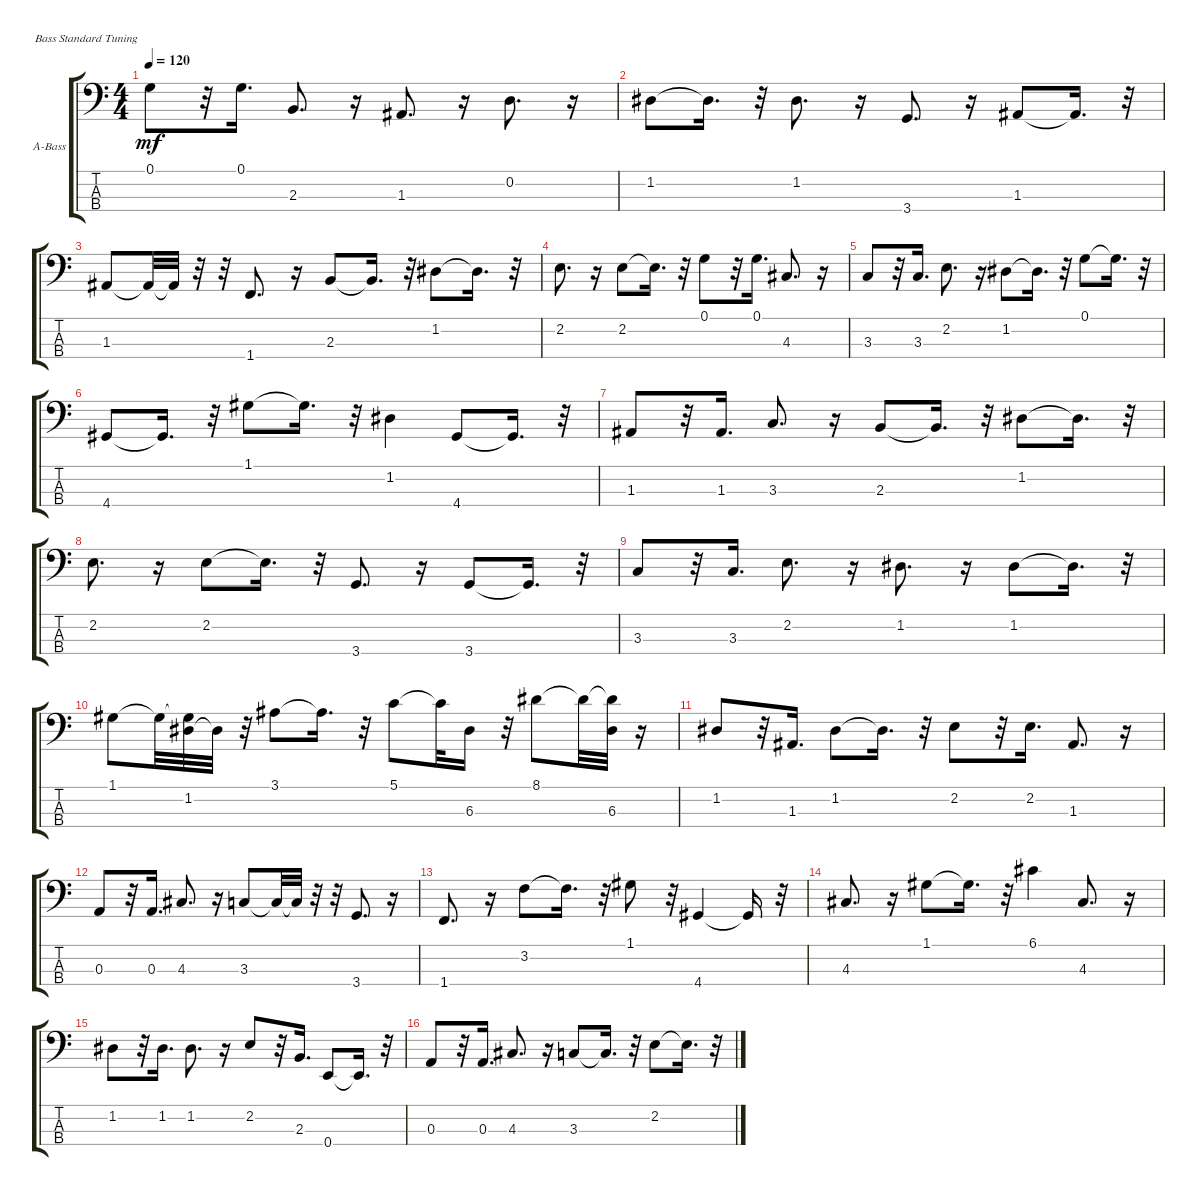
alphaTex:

\bracketExtendMode groupsimilarinstruments
\firstSystemTrackNameOrientation horizontal
\otherSystemsTrackNameOrientation horizontal
\track ("Bass    (BB)" "A-Bass") {instrument acousticbass}
\staff {score tabs}
\tuning (G2 D2 A1 E1)
\ts (4 4)
\tempo 120
\clef f4
\ks c
0.1.8{dy mf} r.32 0.1.16{d} 2.3.8{d} r.16 1.3.8{d} r.16 0.2.8{d} r.16 |
1.2.8 1.2{t}.16{d} r.32 1.2.8{d} r.16 3.4.8{d} r.16 1.3.8 1.3{t}.16{d} r.32 |
1.3.8 1.3{t}.32 1.3{t}.32 r.32 r.32 1.4.8{d} r.16 2.3.8 2.3{t}.16{d} r.32 1.2.8 1.2{t}.16{d} r.32 |
2.2.8{d} r.16 2.2.8 2.2{t}.16{d} r.32 0.1.8 r.32 0.1.16{d} 4.3.8{d} r.16 |
3.3.8 r.32 3.3.16{d} 2.2.8{d} r.16 1.2.8 1.2{t}.16{d} r.32 0.1.8 0.1{t}.16{d} r.32 |
4.4.8 4.4{t}.16{d} r.32 1.1.8 1.1{t}.16{d} r.32 1.2.4 4.4.8 4.4{t}.16{d} r.32 |
1.3.8 r.32 1.3.16{d} 3.3.8{d} r.16 2.3.8 2.3{t}.16{d} r.32 1.2.8 1.2{t}.16{d} r.32 |
2.2.8{d} r.16 2.2.8 2.2{t}.16{d} r.32 3.4.8{d} r.16 3.4.8 3.4{t}.16{d} r.32 |
3.3.8 r.32 3.3.16{d} 2.2.8{d} r.16 1.2.8{d} r.16 1.2.8 1.2{t}.16{d} r.32 |
1.1.8 1.1{t}.32 (1.1{t} 1.2).32 1.2{t}.32 r.32 3.1.8 3.1{t}.16{d} r.32 5.1.8 5.1{t}.32 6.3.16 r.32 8.1.8 8.1{t}.32 (8.1{t} 6.3).32 r.16 |
1.2.8 r.32 1.3.16{d} 1.2.8 1.2{t}.16{d} r.32 2.2.8 r.32 2.2.16{d} 1.3.8{d} r.16 |
0.3.8 r.32 0.3.16{d} 4.3.8{d} r.16 3.3.8 3.3{t}.32 3.3{t}.32 r.32 r.32 3.4.8{d} r.16 |
1.4.8{d} r.16 3.2.8 3.2{t}.16{d} r.32 1.1.8 r.32 4.4.4 4.4{t}.16 r.32 |
4.3.8{d} r.16 1.1.8 1.1{t}.16{d} r.32 6.1.4 4.3.8{d} r.16 |
1.2.8 r.32 1.2.16{d} 1.2.8{d} r.16 2.2.8 r.32 2.3.16{d} 0.4.8 0.4{t}.16{d} r.32 |
0.3.8 r.32 0.3.16{d} 4.3.8{d} r.16 3.3.8 3.3{t}.16{d} r.32 2.2.8 2.2{t}.16{d} r.32
